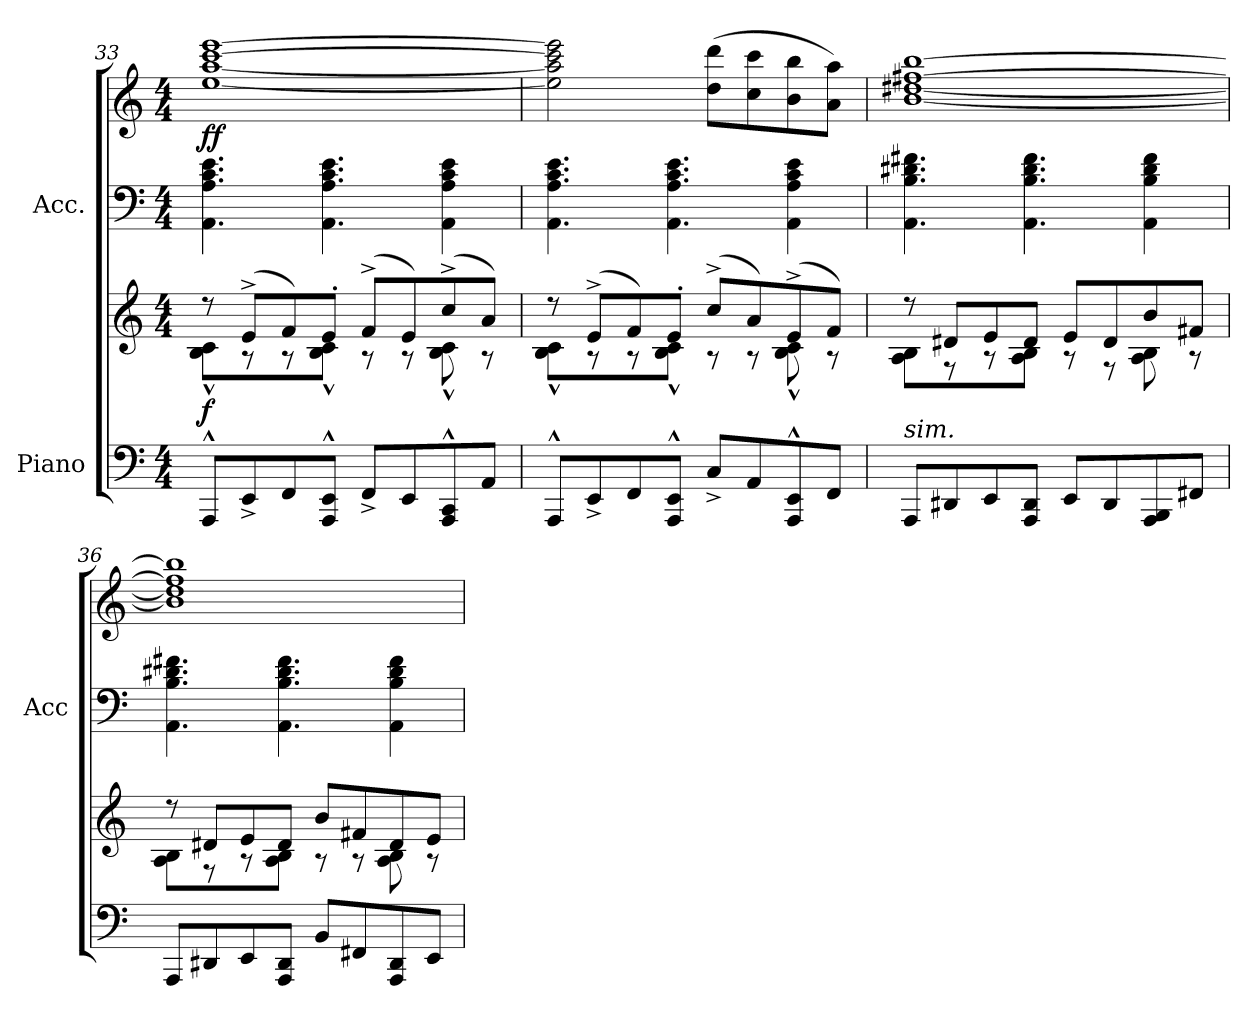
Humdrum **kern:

**kern	**kern	**dynam	**kern	**kern	**dynam
*part2	*part2	*part2	*part1	*part1	*part1
*staff4	*staff3	*staff3/4	*staff2	*staff1	*staff1/2
*I"Piano	*	*	*I"Acc.	*	*
*	*	*	*I'Acc	*	*
!!LO:LB:g=z
*clefF4	*clefG2	*	*clefF4	*clefG2	*
*k[]	*k[]	*	*k[]	*k[]	*
*M4/4	*M4/4	*	*M4/4	*M4/4	*
=33	=33	=33	=33	=33	=33
*	*^	*	*	*	*
!	!	!	!LO:DY:b	!	!	!LO:DY:b
8AAA^^/L	8r	8B\^^ 8c\^^L	f	4.AA\ 4.A\ 4.c\ 4.e\	[1ee [1aa [1ccc [1eee	ff
8EE^/	(>8e^/L	8r	.	.	.	.
8FF/	8f/)	8r	.	.	.	.
8AAA/^^ 8EE/^^J	8e'/J	8B\^^ 8c\^^J	.	4.AA\ 4.A\ 4.c\ 4.e\	.	.
8FF^/L	(>8f^/L	8r	.	.	.	.
8EE/	8e/)	8r	.	.	.	.
8AAA/^^ 8CC/^^	(>8cc^/	8B\^^ 8c\^^	.	4AA\ 4A\ 4c\ 4e\	.	.
8AA/J	8a/J)	8r	.	.	.	.
=34	=34	=34	=34	=34	=34	=34
8AAA^^/L	8r	8B\^^ 8c\^^L	.	4.AA\ 4.A\ 4.c\ 4.e\	2ee\] 2aa\] 2ccc\] 2eee\]	.
8EE^/	(>8e^/L	8r	.	.	.	.
8FF/	8f/)	8r	.	.	.	.
8AAA/^^ 8EE/^^J	8e'/J	8B\^^ 8c\^^J	.	4.AA\ 4.A\ 4.c\ 4.e\	.	.
8C^/L	(>8cc^/L	8r	.	.	(>8dd\ 8ddd\L	.
8AA/	8a/)	8r	.	.	8cc\ 8ccc\	.
8AAA/^^ 8EE/^^	(>8e^/	8B\^^ 8c\^^	.	4AA\ 4A\ 4c\ 4e\	8b\ 8bb\	.
8FF/J	8f/J)	8r	.	.	8a\ 8aa\J)	.
=35	=35	=35	=35	=35	=35	=35
!LO:TX:a:i:t=sim.	!	!	!	!	!	!
8AAA/L	8r	8A\ 8B\L	.	4.AA\ 4.B\ 4.d#X\ 4.f#X\	[1b [1dd#X [1ff#X [1bb	.
8DD#X/	8d#X/L	8r	.	.	.	.
8EE/	8e/	8r	.	.	.	.
8AAA/ 8DD#/J	8d#/J	8A\ 8B\J	.	4.AA\ 4.B\ 4.d#\ 4.f#\	.	.
8EE/L	8e/L	8r	.	.	.	.
8DD#/	8d#/	8r	.	.	.	.
8AAA/ 8BBB/	8b/	8A\ 8B\	.	4AA\ 4B\ 4d#\ 4f#\	.	.
8FF#X/J	8f#X/J	8r	.	.	.	.
=36	=36	=36	=36	=36	=36	=36
8AAA/L	8r	8A\ 8B\L	.	4.AA\ 4.B\ 4.d#X\ 4.f#X\	1b] 1dd#] 1ff#] 1bb]	.
8DD#X/	8d#X/L	8r	.	.	.	.
8EE/	8e/	8r	.	.	.	.
8AAA/ 8DD#/J	8d#/J	8A\ 8B\J	.	4.AA\ 4.B\ 4.d#\ 4.f#\	.	.
8BB/L	8b/L	8r	.	.	.	.
8FF#X/	8f#X/	8r	.	.	.	.
8AAA/ 8DD#/	8d#/	8A\ 8B\	.	4AA\ 4B\ 4d#\ 4f#\	.	.
8EE/J	8e/J	8r	.	.	.	.
*	*v	*v	*	*	*	*
=	=	=	=	=	=
*-	*-	*-	*-	*-	*-
